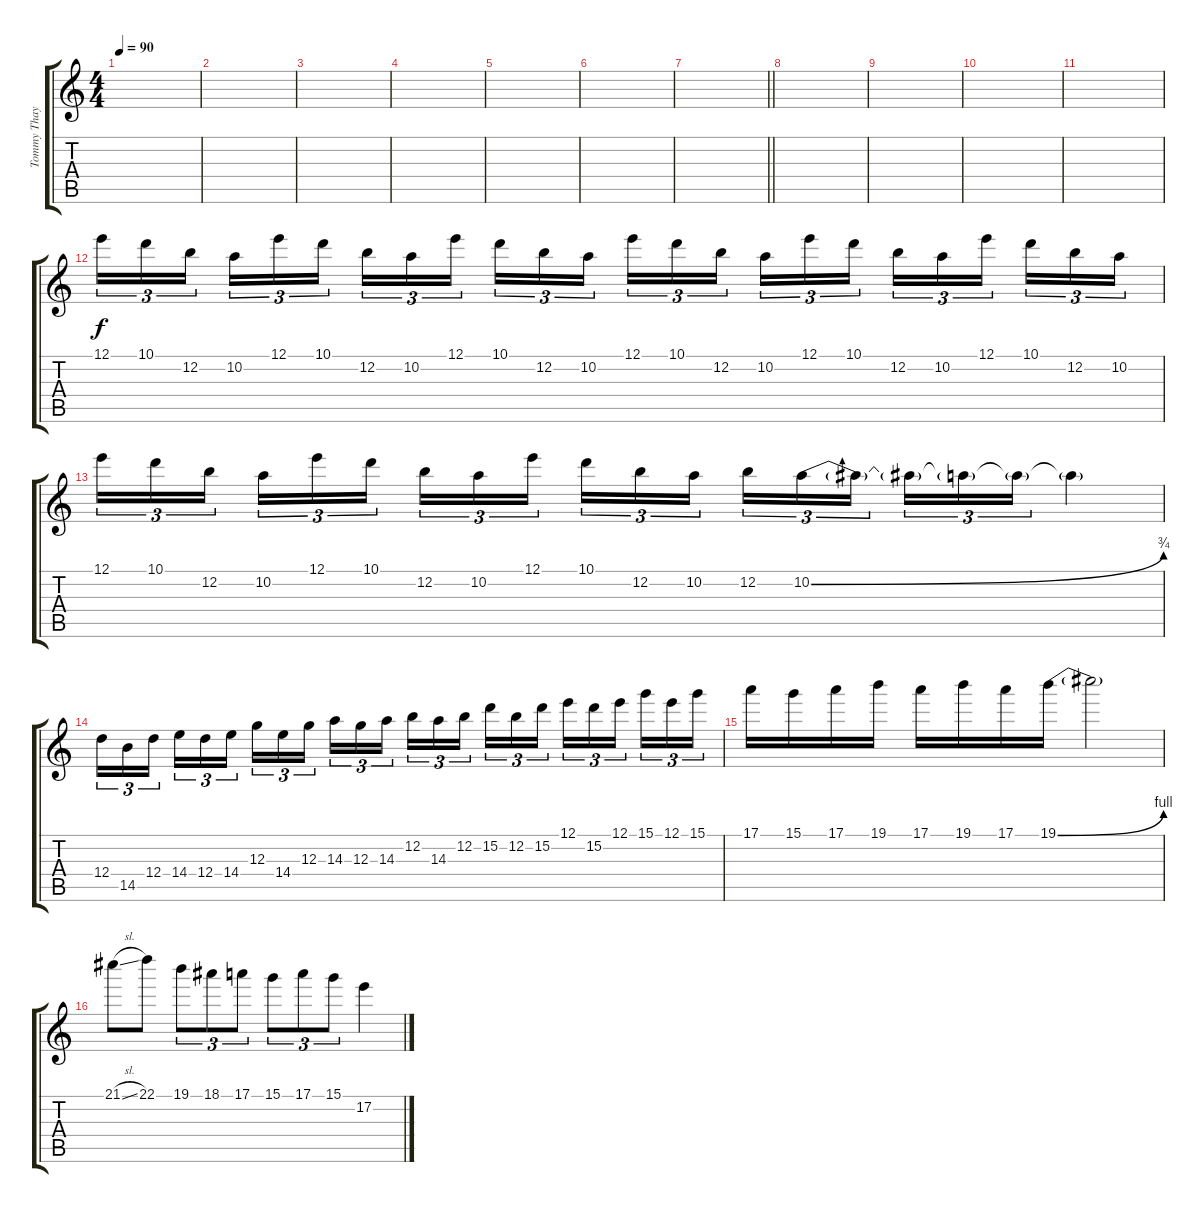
\track ("Tommy Thayer" "Tommy Thay") {instrument overdrivenguitar}
\staff {score tabs}
\tuning (E4 B3 G3 D3 A2 E2) {hide}
\ts (4 4)
\tempo 90
\clef g2
\ks c
|
|
|
|
|
|
\barLineRight lightlight
|
|
|
|
|
12.1.16{tu (3 2)} 10.1.16{tu (3 2)} 12.2.16{tu (3 2) beam splitsecondary} 10.2.16{tu (3 2)} 12.1.16{tu (3 2)} 10.1.16{tu (3 2)} 12.2.16{tu (3 2)} 10.2.16{tu (3 2)} 12.1.16{tu (3 2) beam splitsecondary} 10.1.16{tu (3 2)} 12.2.16{tu (3 2)} 10.2.16{tu (3 2)} 12.1.16{tu (3 2)} 10.1.16{tu (3 2)} 12.2.16{tu (3 2) beam splitsecondary} 10.2.16{tu (3 2)} 12.1.16{tu (3 2)} 10.1.16{tu (3 2)} 12.2.16{tu (3 2)} 10.2.16{tu (3 2)} 12.1.16{tu (3 2) beam splitsecondary} 10.1.16{tu (3 2)} 12.2.16{tu (3 2)} 10.2.16{tu (3 2)} |
12.1.16{tu (3 2)} 10.1.16{tu (3 2)} 12.2.16{tu (3 2) beam splitsecondary} 10.2.16{tu (3 2)} 12.1.16{tu (3 2)} 10.1.16{tu (3 2)} 12.2.16{tu (3 2)} 10.2.16{tu (3 2)} 12.1.16{tu (3 2) beam splitsecondary} 10.1.16{tu (3 2)} 12.2.16{tu (3 2)} 10.2.16{tu (3 2)} 12.2.16{tu (3 2)} 10.2{be (bend 0 0 60 3)}.16{tu (3 2)} 10.2{t}.16{tu (3 2) beam splitsecondary} 10.2{t}.16{tu (3 2)} 10.2{t}.16{tu (3 2)} 10.2{t}.16{tu (3 2)} 10.2{t}.4 |
12.4.16{tu (3 2)} 14.5.16{tu (3 2)} 12.4.16{tu (3 2) beam splitsecondary} 14.4.16{tu (3 2)} 12.4.16{tu (3 2)} 14.4.16{tu (3 2)} 12.3.16{tu (3 2)} 14.4.16{tu (3 2)} 12.3.16{tu (3 2) beam splitsecondary} 14.3.16{tu (3 2)} 12.3.16{tu (3 2)} 14.3.16{tu (3 2)} 12.2.16{tu (3 2)} 14.3.16{tu (3 2)} 12.2.16{tu (3 2) beam splitsecondary} 15.2.16{tu (3 2)} 12.2.16{tu (3 2)} 15.2.16{tu (3 2)} 12.1.16{tu (3 2)} 15.2.16{tu (3 2)} 12.1.16{tu (3 2) beam splitsecondary} 15.1.16{tu (3 2)} 12.1.16{tu (3 2)} 15.1.16{tu (3 2)} |
17.1.16 15.1.16 17.1.16 19.1.16 17.1.16 19.1.16 17.1.16 19.1{be (bend 0 0 60 4)}.16 19.1{t}.2 |
21.1{sl}.8 22.1.8 19.1.8{tu (3 2)} 18.1.8{tu (3 2)} 17.1.8{tu (3 2)} 15.1.8{tu (3 2)} 17.1.8{tu (3 2)} 15.1.8{tu (3 2)} 17.2.4
